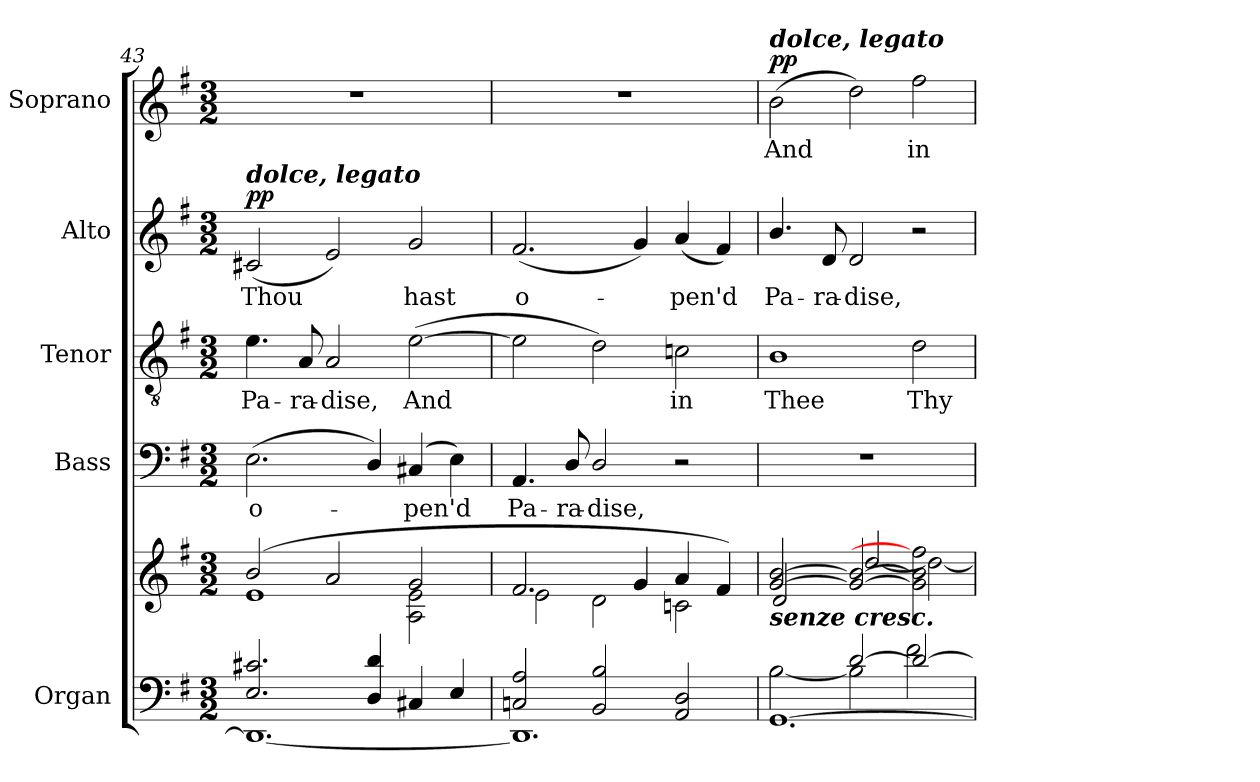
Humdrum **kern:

**kern	**kern	**kern	**text	**kern	**text	**kern	**text	**dynam	**kern	**text	**dynam
*part5	*part5	*part4	*part4	*part3	*part3	*part2	*part2	*part2	*part1	*part1	*part1
*staff6	*staff5	*staff4	*staff4	*staff3	*staff3	*staff2	*staff2	*staff2	*staff1	*staff1	*staff1
*I"Organ	*	*I"Bass	*	*I"Tenor	*	*I"Alto	*	*	*I"Soprano	*	*
*	*	*I'B.	*	*I'T	*	*I'A.	*	*	*I'S.	*	*
!!LO:LB:g=z
*clefF4	*clefG2	*clefF4	*	*clefGv2	*	*clefG2	*	*	*clefG2	*	*
*k[f#]	*k[f#]	*k[f#]	*	*k[f#]	*	*k[f#]	*	*	*k[f#]	*	*
*G:	*G:	*G:	*	*G:	*	*G:	*	*	*G:	*	*
*M3/2	*M3/2	*M3/2	*	*M3/2	*	*M3/2	*	*	*M3/2	*	*
=43	=43	=43	=43	=43	=43	=43	=43	=43	=43	=43	=43
*^	*^	*	*	*	*	*	*	*	*	*	*
*	*^	*	*^	*	*	*	*	*	*	*	*	*	*
!	!	!	!	!	!	!	!	!	!	!LO:TX:a:Bi:t=dolce, legato	!	!	!	!	!
!	!	!	!	!	!	!	!LO:LY:b	!	!LO:LY:b	!	!LO:LY:b	!LO:DY:b	!LO:N:vis=1	!	!
2.E/ 2.c#X/	1.DD\_	1.ryy	(>2b/	1e\	1.ryy	(<2.E	o-	4.e	Pa-	(<2c#X	Thou	pp	1.r	.	.
!	!	!	!	!	!	!	!	!	!LO:LY:b	!	!	!	!	!	!
.	.	.	.	.	.	.	.	8A	-ra-	.	.	.	.	.	.
!	!	!	!	!	!	!	!	!	!LO:LY:b	!	!	!	!	!	!
.	.	.	2a/	.	.	.	.	2A	-dise,	2e)	.	.	.	.	.
4D/ 4d/	.	.	.	.	.	4D/)	.	.	.	.	.	.	.	.	.
!	!	!	!	!	!	!	!LO:LY:b	!	!LO:LY:b	!	!LO:LY:b	!	!	!	!
4C#X/	.	.	2g/	2A\ 2e\	.	(<4C#X	pen'd	(>[2e	And	2g	hast	.	.	.	.
4E/	.	.	.	.	.	4E)	.	.	.	.	.	.	.	.	.
=44	=44	=44	=44	=44	=44	=44	=44	=44	=44	=44	=44	=44	=44	=44	=44
!	!	!LO:N:vis=1	!	!	!	!	!LO:LY:b	!	!	!	!LO:LY:b	!	!LO:N:vis=1	!	!
2Cn/ 2A/	1.DD\]	1.ryy	2.f#/	2e\	1.ryy	4.AA	Pa-	2e]	.	(<2.f#	o-	.	1.r	.	.
!	!	!	!	!	!	!	!LO:LY:b	!	!	!	!	!	!	!	!
.	.	.	.	.	.	8D/	-ra-	.	.	.	.	.	.	.	.
!	!	!	!	!	!	!	!LO:LY:b	!	!	!	!	!	!	!	!
2BB/ 2B/	.	.	.	2d\	.	2D/	-dise,	2d)	.	.	.	.	.	.	.
.	.	.	4g/	.	.	.	.	.	.	4g)	.	.	.	.	.
!	!	!	!	!	!	!	!	!	!LO:LY:b	!	!LO:LY:b	!	!	!	!
2AA/ 2D/	.	.	4a/	2cn\	.	2r	.	2cn	in	(<4a	pen'd	.	.	.	.
.	.	.	4f#/)	.	.	.	.	.	.	4f#)	.	.	.	.	.
=45	=45	=45	=45	=45	=45	=45	=45	=45	=45	=45	=45	=45	=45	=45	=45
!	!	!	!	!	!	!	!	!	!	!	!	!	!LO:TX:a:Bi:t=dolce, legato	!	!
!	!	!	!LO:TX:b:Bi:t=senze cresc.	!	!	!	!	!	!	!	!	!	!	!	!
!	!	!	!	!	!LO:N:vis=1	!LO:N:vis=1	!	!	!LO:LY:b	!	!LO:LY:b	!	!	!LO:LY:b	!LO:DY:b
2ryy	[2B\	[1.GG\	[2g/ [2b/	2d/	1.ryy	1.r	.	1B	Thee	4.b/	Pa-	.	(>2b	And	pp
!	!	!	!	!	!	!	!	!	!	!	!LO:LY:b	!	!	!	!
.	.	.	.	.	.	.	.	.	.	8d	-ra-	.	.	.	.
!	!	!	!	!	!	!	!	!	!	!	!LO:LY:b	!	!	!	!
[2d/	2B\]	.	2g/_ 2b/_	[2dd/	.	.	.	.	.	2d	-dise,	.	2dd)	.	.
!	!	!	!	!	!	!	!	!	!LO:LY:b	!	!	!	!	!LO:LY:b	!
2d/_	2f#\	.	2g\] 2b\] 2ff#\]	2dd\_	.	.	.	2d	Thy	2r	.	.	2ff#	in	.
*v	*v	*v	*	*	*	*	*	*	*	*	*	*	*	*	*
*	*v	*v	*v	*	*	*	*	*	*	*	*	*	*
=	=	=	=	=	=	=	=	=	=	=	=
*-	*-	*-	*-	*-	*-	*-	*-	*-	*-	*-	*-
